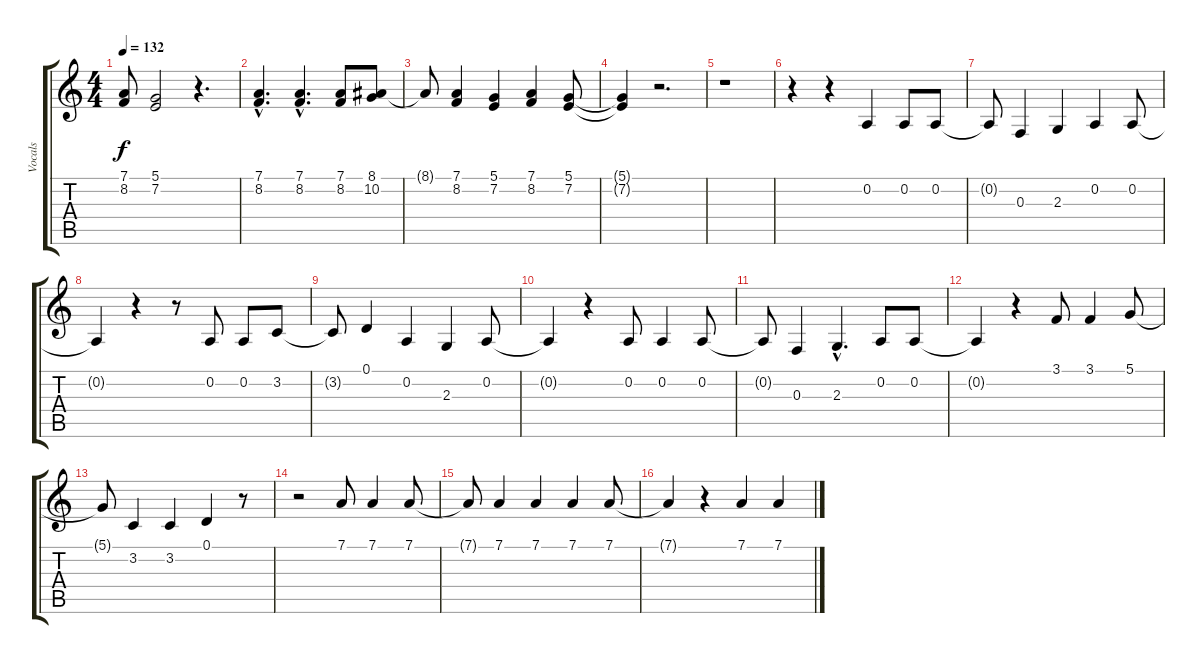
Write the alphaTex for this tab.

\track ("Vocals" "Vocals") {instrument lead2sawtooth}
\staff {score tabs}
\tuning (D4 A3 F3 C3 G2 D2) {hide}
\ts (4 4)
\tempo 132
\clef g2
\ks c
(7.1{t} 8.2{t}).8{dy f} (5.1 7.2).2 r.4{d} |
(7.1{hac} 8.2{hac}).4{d} (7.1{hac} 8.2{hac}).4{d} (7.1 8.2).8 (8.1 10.2).8 |
8.1{t}.8 (7.1 8.2).4 (5.1 7.2).4 (7.1 8.2).4 (5.1 7.2).8 |
(5.1{t} 7.2{t}).4 r.2{d} |
r.1 |
r.4 r.4 0.2.4 0.2.8 0.2.8 |
0.2{t}.8 0.3.4 2.3.4 0.2.4 0.2.8 |
0.2{t}.4 r.4 r.8 0.2.8 0.2.8 3.2.8 |
3.2{t}.8 0.1.4 0.2.4 2.3.4 0.2.8 |
0.2{t}.4 r.4 0.2.8 0.2.4 0.2.8 |
0.2{t}.8 0.3.4 2.3{hac}.4{d} 0.2.8 0.2.8 |
0.2{t}.4 r.4 3.1.8 3.1.4 5.1.8 |
5.1{t}.8 3.2.4 3.2.4 0.1.4 r.8 |
r.2 7.1.8 7.1.4 7.1.8 |
7.1{t}.8 7.1.4 7.1.4 7.1.4 7.1.8 |
7.1{t}.4 r.4 7.1.4 7.1.4
